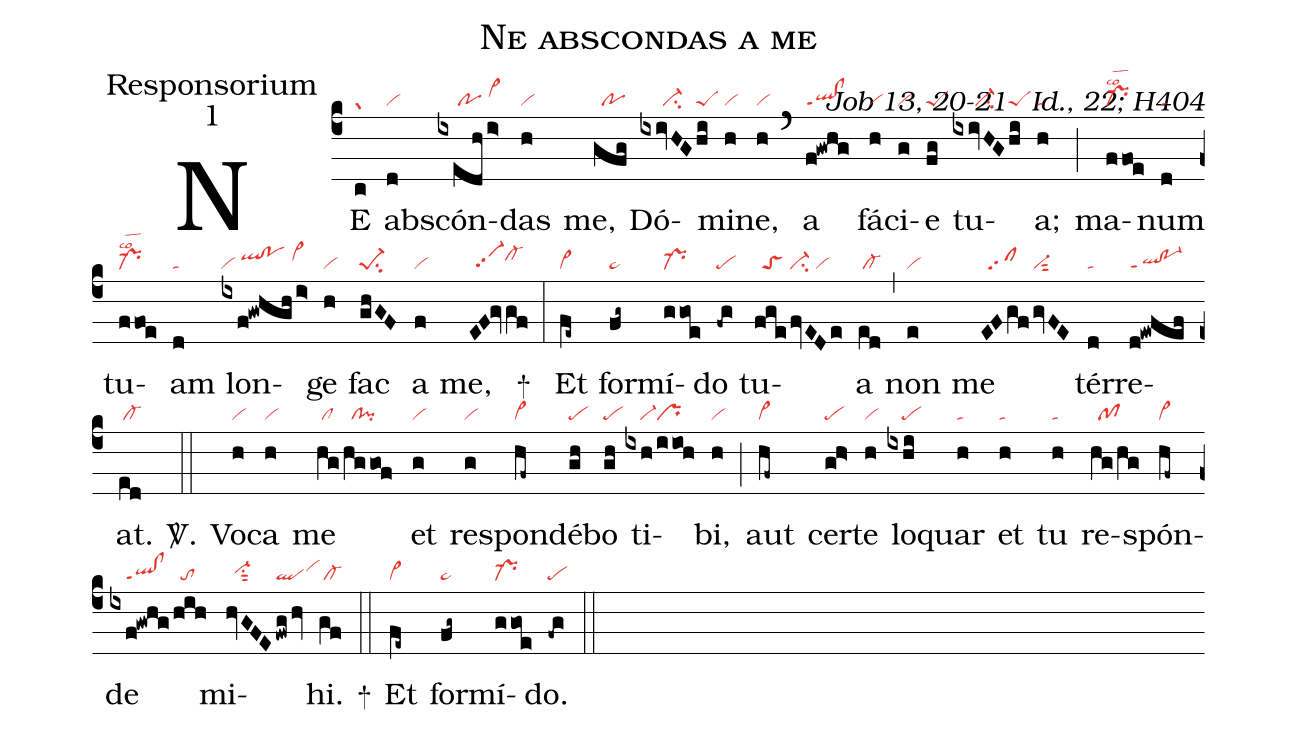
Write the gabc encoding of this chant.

name:Ne abscondas a me;
office-part:Responsorium;
mode:1;
commentary:Job 13, 20-21 ꝟ Id., 22; H404;
nabc-lines:1;
%%
(c4)
NE(c|gr) ab(d|vi)scón(ixedh/i>|/////po/vi>hi)das(h|vi) me,(gfg|//po) Dó(ixivHG|//////ci-|hi|peS)mi(h|vi)ne,(h|vi) (`)
a(f!gwhg|ql!clppt1) fá(h|vi)ci(g|vi)e(fg|peS) tu(ixivHG|//////ci-|hi|peS)a;(h|ta) (;)
ma(ffoe|pr-lsco2)num(d|ta) tu(ffoe|pr-lsco2)am(d|ta) lon(ixf!gwhgh/i>|vi/qlhi!pohi/vi>hi)ge(h|vi) fac(ghGF|pe-1su2) a(f|vi) me,(EF!gvgf|//vi-hgpp2cl-hi) +(:)
Et(fe~|cl~) for(fg~|pe~)mí(ggoe|pr-)do(-fg|pe) tu(fge|//toS|fvEDe|vi-su2/vi)a(ed|/cl-) (,)
non(e|vi) me(EFgf|//sf|gvFE|vi-sut2) tér(d|ta)re(d!ewfef|ql!po-1ppt1)at.(ed|/cl-) <sp>V/</sp>.(::)
Vo(h|vi)ca(h|vi) me(hg|/cl|/hggof|//cl!pi) et(g|vi) re(g|vi)spon(hf~|cl~)dé(gh|pe)bo(gh|pe) ti(ixh|////vi-|/iioh|pr)bi,(h|vi) (;)
aut(hf~|cl~) cer(g!h>|pe)te(h|vi) lo(ixhi|////pe)quar(h|ta) et(h|ta) tu(h|ta) re(hg/hg|//pf)spón(hf~|cl~)de(ixf!gwhg|////ql!clppt1|/hih|//to) mi(hvGFE|//vi-hhsu1sut2|fwg/hv|qlvihi)hi.(gf|/cl-) +(::)
Et(fe~|cl~) for(fg~|pe~)mí(ggoe|pr-)do.(-fg|pe) (::)
